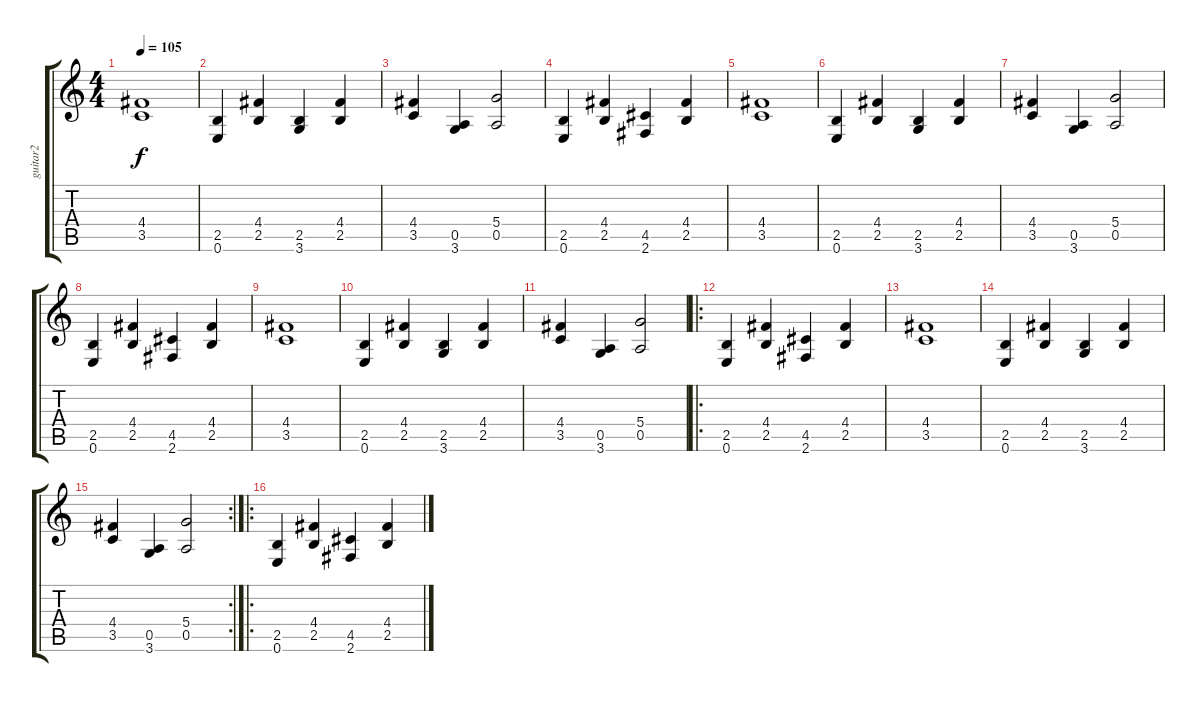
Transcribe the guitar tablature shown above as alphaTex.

\track ("guitar2" "guitar2") {instrument overdrivenguitar}
\staff {score tabs}
\tuning (E4 B3 G3 D3 A2 E2) {hide}
\ts (4 4)
\tempo 105
\clef g2
\ks c
(4.4 3.5).1{dy f} |
(2.5 0.6).4 (4.4 2.5).4 (2.5 3.6).4 (4.4 2.5).4 |
(4.4 3.5).4 (0.5 3.6).4 (5.4 0.5).2 |
(2.5 0.6).4 (4.4 2.5).4 (4.5 2.6).4 (4.4 2.5).4 |
(4.4 3.5).1 |
(2.5 0.6).4 (4.4 2.5).4 (2.5 3.6).4 (4.4 2.5).4 |
(4.4 3.5).4 (0.5 3.6).4 (5.4 0.5).2 |
(2.5 0.6).4 (4.4 2.5).4 (4.5 2.6).4 (4.4 2.5).4 |
(4.4 3.5).1 |
(2.5 0.6).4 (4.4 2.5).4 (2.5 3.6).4 (4.4 2.5).4 |
(4.4 3.5).4 (0.5 3.6).4 (5.4 0.5).2 |
\ro
(2.5 0.6).4 (4.4 2.5).4 (4.5 2.6).4 (4.4 2.5).4 |
(4.4 3.5).1 |
(2.5 0.6).4 (4.4 2.5).4 (2.5 3.6).4 (4.4 2.5).4 |
\rc 2
(4.4 3.5).4 (0.5 3.6).4 (5.4 0.5).2 |
\ro
(2.5 0.6).4 (4.4 2.5).4 (4.5 2.6).4 (4.4 2.5).4
